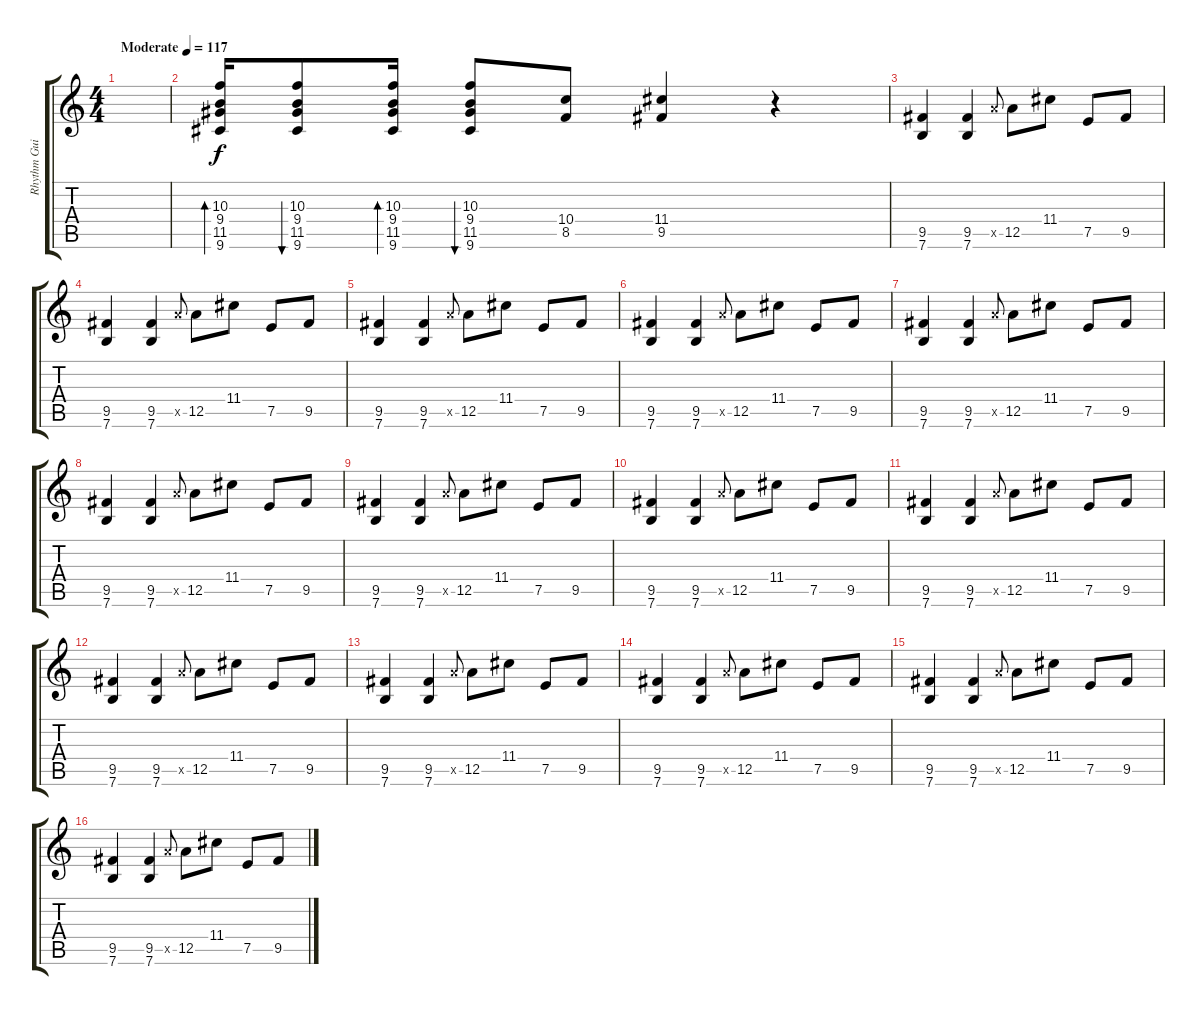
\track ("Rhythm Guitar" "Rhythm Gui") {instrument electricguitarclean}
\staff {score tabs}
\tuning (E4 B3 G3 D3 A2 E2) {hide}
\ts (4 4)
\tempo (117 "Moderate")
\clef g2
\ks c
|
(10.3 9.4 11.5 9.6).16{bd 30} (10.3 9.4 11.5 9.6).8{bu 30} (10.3 9.4 11.5 9.6).16{bd 30} (10.3 9.4 11.5 9.6).8{bu 30} (10.4 8.5).8 (11.4 9.5).4 r.4 |
(9.5 7.6).4 (9.5 7.6).4 12.5{x}.8{gr onbeat} 12.5.8 11.4.8 7.5.8 9.5.8 |
(9.5 7.6).4 (9.5 7.6).4 12.5{x}.8{gr onbeat} 12.5.8 11.4.8 7.5.8 9.5.8 |
(9.5 7.6).4 (9.5 7.6).4 12.5{x}.8{gr onbeat} 12.5.8 11.4.8 7.5.8 9.5.8 |
(9.5 7.6).4 (9.5 7.6).4 12.5{x}.8{gr onbeat} 12.5.8 11.4.8 7.5.8 9.5.8 |
(9.5 7.6).4 (9.5 7.6).4 12.5{x}.8{gr onbeat} 12.5.8 11.4.8 7.5.8 9.5.8 |
(9.5 7.6).4 (9.5 7.6).4 12.5{x}.8{gr onbeat} 12.5.8 11.4.8 7.5.8 9.5.8 |
(9.5 7.6).4 (9.5 7.6).4 12.5{x}.8{gr onbeat} 12.5.8 11.4.8 7.5.8 9.5.8 |
(9.5 7.6).4 (9.5 7.6).4 12.5{x}.8{gr onbeat} 12.5.8 11.4.8 7.5.8 9.5.8 |
(9.5 7.6).4 (9.5 7.6).4 12.5{x}.8{gr onbeat} 12.5.8 11.4.8 7.5.8 9.5.8 |
(9.5 7.6).4 (9.5 7.6).4 12.5{x}.8{gr onbeat} 12.5.8 11.4.8 7.5.8 9.5.8 |
(9.5 7.6).4 (9.5 7.6).4 12.5{x}.8{gr onbeat} 12.5.8 11.4.8 7.5.8 9.5.8 |
(9.5 7.6).4 (9.5 7.6).4 12.5{x}.8{gr onbeat} 12.5.8 11.4.8 7.5.8 9.5.8 |
(9.5 7.6).4 (9.5 7.6).4 12.5{x}.8{gr onbeat} 12.5.8 11.4.8 7.5.8 9.5.8 |
(9.5 7.6).4 (9.5 7.6).4 12.5{x}.8{gr onbeat} 12.5.8 11.4.8 7.5.8 9.5.8
